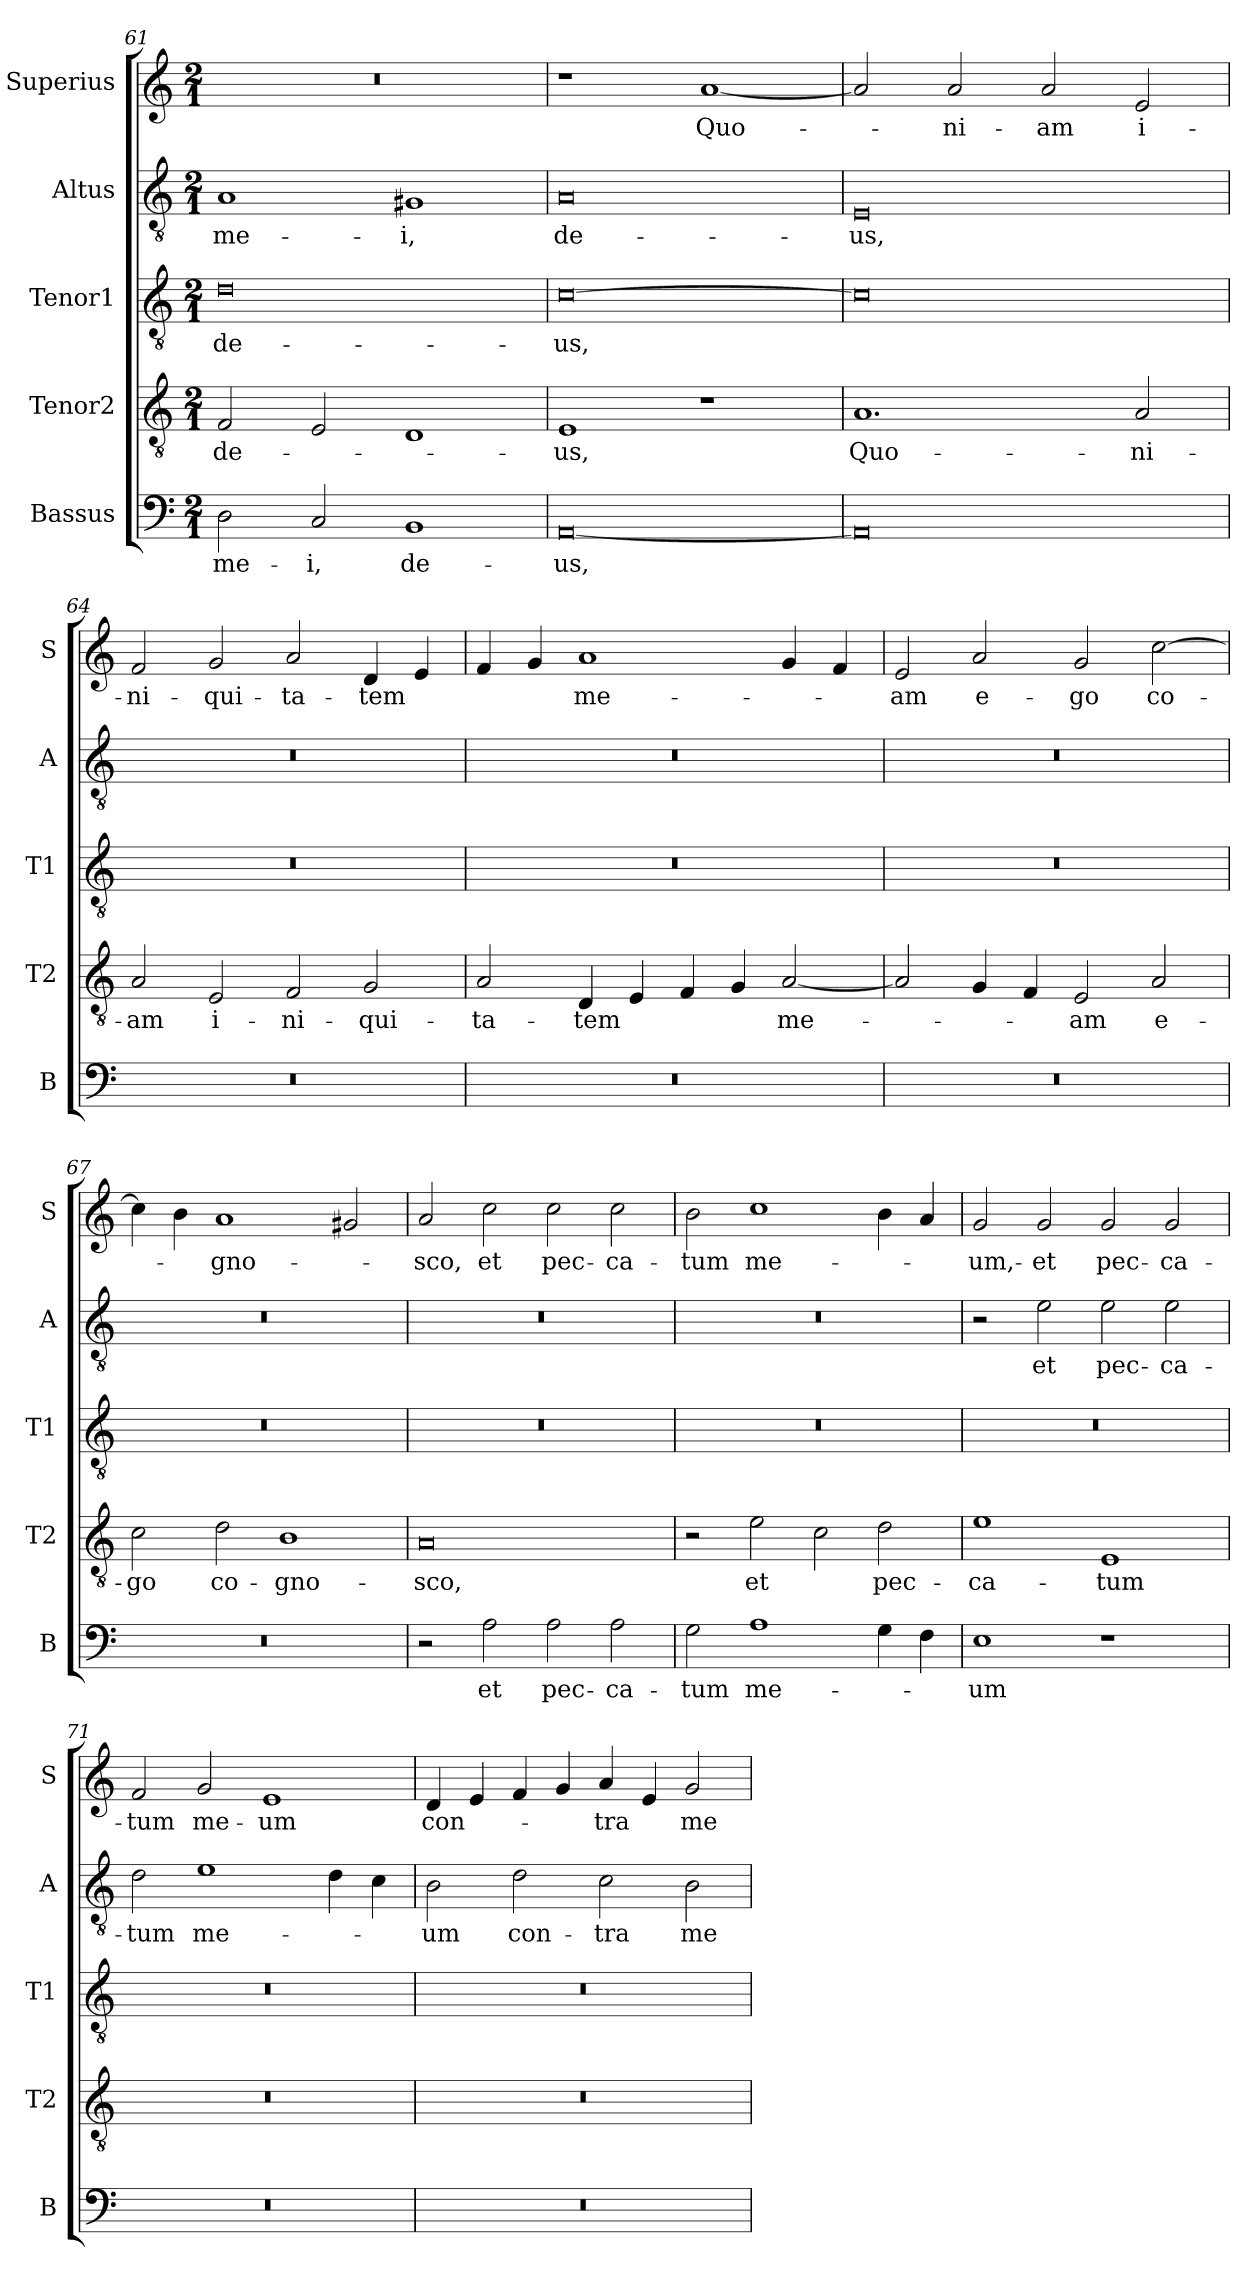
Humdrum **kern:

**kern	**text	**kern	**text	**kern	**text	**kern	**text	**kern	**text
*part5	*part5	*part4	*part4	*part3	*part3	*part2	*part2	*part1	*part1
*staff5	*staff5	*staff4	*staff4	*staff3	*staff3	*staff2	*staff2	*staff1	*staff1
*I"Bassus	*	*I"Tenor2	*	*I"Tenor1	*	*I"Altus	*	*I"Superius	*
*I'B	*	*I'T2	*	*I'T1	*	*I'A	*	*I'S	*
*clefF4	*	*clefGv2	*	*clefGv2	*	*clefGv2	*	*clefG2	*
*k[]	*	*k[]	*	*k[]	*	*k[]	*	*k[]	*
*M2/1	*	*M2/1	*	*M2/1	*	*M2/1	*	*M2/1	*
=61	=61	=61	=61	=61	=61	=61	=61	=61	=61
2D	me-	2F	de-	0d	de-	1A	me-	0r	.
2C	-i,	2E	.	.	.	.	.	.	.
1BB	de-	1D	.	.	.	1G#X	-i,	.	.
=62	=62	=62	=62	=62	=62	=62	=62	=62	=62
[0AA	-us,	1E	-us,	[0c	-us,	0A	de-	1r	.
.	.	1r	.	.	.	.	.	[1a	Quo-
=63	=63	=63	=63	=63	=63	=63	=63	=63	=63
0AA]	.	1.A	Quo-	0c]	.	0E	-us,	2a]	.
.	.	.	.	.	.	.	.	2a	-ni-
.	.	.	.	.	.	.	.	2a	-am
.	.	2A	-ni-	.	.	.	.	2e	i-
=64	=64	=64	=64	=64	=64	=64	=64	=64	=64
0r	.	2A	-am	0r	.	0r	.	2f	-ni-
.	.	2E	i-	.	.	.	.	2g	-qui-
.	.	2F	-ni-	.	.	.	.	2a	-ta-
.	.	2G	-qui-	.	.	.	.	4d	-tem
.	.	.	.	.	.	.	.	4e	.
=65	=65	=65	=65	=65	=65	=65	=65	=65	=65
0r	.	2A	-ta-	0r	.	0r	.	4f	.
.	.	.	.	.	.	.	.	4g	.
.	.	4D	-tem	.	.	.	.	1a	me-
.	.	4E	.	.	.	.	.	.	.
.	.	4F	.	.	.	.	.	.	.
.	.	4G	.	.	.	.	.	.	.
.	.	[2A	me-	.	.	.	.	4g	.
.	.	.	.	.	.	.	.	4f	.
=66	=66	=66	=66	=66	=66	=66	=66	=66	=66
0r	.	2A]	.	0r	.	0r	.	2e	-am
.	.	4G	.	.	.	.	.	2a	e-
.	.	4F	.	.	.	.	.	.	.
.	.	2E	-am	.	.	.	.	2g	-go
.	.	2A	e-	.	.	.	.	[2cc	co-
=67	=67	=67	=67	=67	=67	=67	=67	=67	=67
0r	.	2c	-go	0r	.	0r	.	4cc]	.
.	.	.	.	.	.	.	.	4b	.
.	.	2d	co-	.	.	.	.	1a	-gno-
.	.	1B	-gno-	.	.	.	.	.	.
.	.	.	.	.	.	.	.	2g#X	.
=68	=68	=68	=68	=68	=68	=68	=68	=68	=68
2r	.	0A	-sco,	0r	.	0r	.	2a	-sco,
2A	et	.	.	.	.	.	.	2cc	et
2A	pec-	.	.	.	.	.	.	2cc	pec-
2A	-ca-	.	.	.	.	.	.	2cc	-ca-
=69	=69	=69	=69	=69	=69	=69	=69	=69	=69
2G	-tum	2r	.	0r	.	0r	.	2b	-tum
1A	me-	2e	et	.	.	.	.	1cc	me-
.	.	2c	.	.	.	.	.	.	.
4G	.	2d	pec-	.	.	.	.	4b	.
4F	.	.	.	.	.	.	.	4a	.
=70	=70	=70	=70	=70	=70	=70	=70	=70	=70
1E	-um	1e	-ca-	0r	.	2r	.	2g	-um,-
.	.	.	.	.	.	2e	et	2g	-et
1r	.	1E	-tum	.	.	2e	pec-	2g	pec-
.	.	.	.	.	.	2e	-ca-	2g	-ca-
=71	=71	=71	=71	=71	=71	=71	=71	=71	=71
0r	.	0r	.	0r	.	2d	-tum	2f	-tum
.	.	.	.	.	.	1e	me-	2g	me-
.	.	.	.	.	.	.	.	1e	-um
.	.	.	.	.	.	4d	.	.	.
.	.	.	.	.	.	4c	.	.	.
=72	=72	=72	=72	=72	=72	=72	=72	=72	=72
0r	.	0r	.	0r	.	2B	-um	4d	con-
.	.	.	.	.	.	.	.	4e	.
.	.	.	.	.	.	2d	con-	4f	.
.	.	.	.	.	.	.	.	4g	.
.	.	.	.	.	.	2c	-tra	4a	-tra
.	.	.	.	.	.	.	.	4e	.
.	.	.	.	.	.	2B	me	2g	me
=	=	=	=	=	=	=	=	=	=
*-	*-	*-	*-	*-	*-	*-	*-	*-	*-
